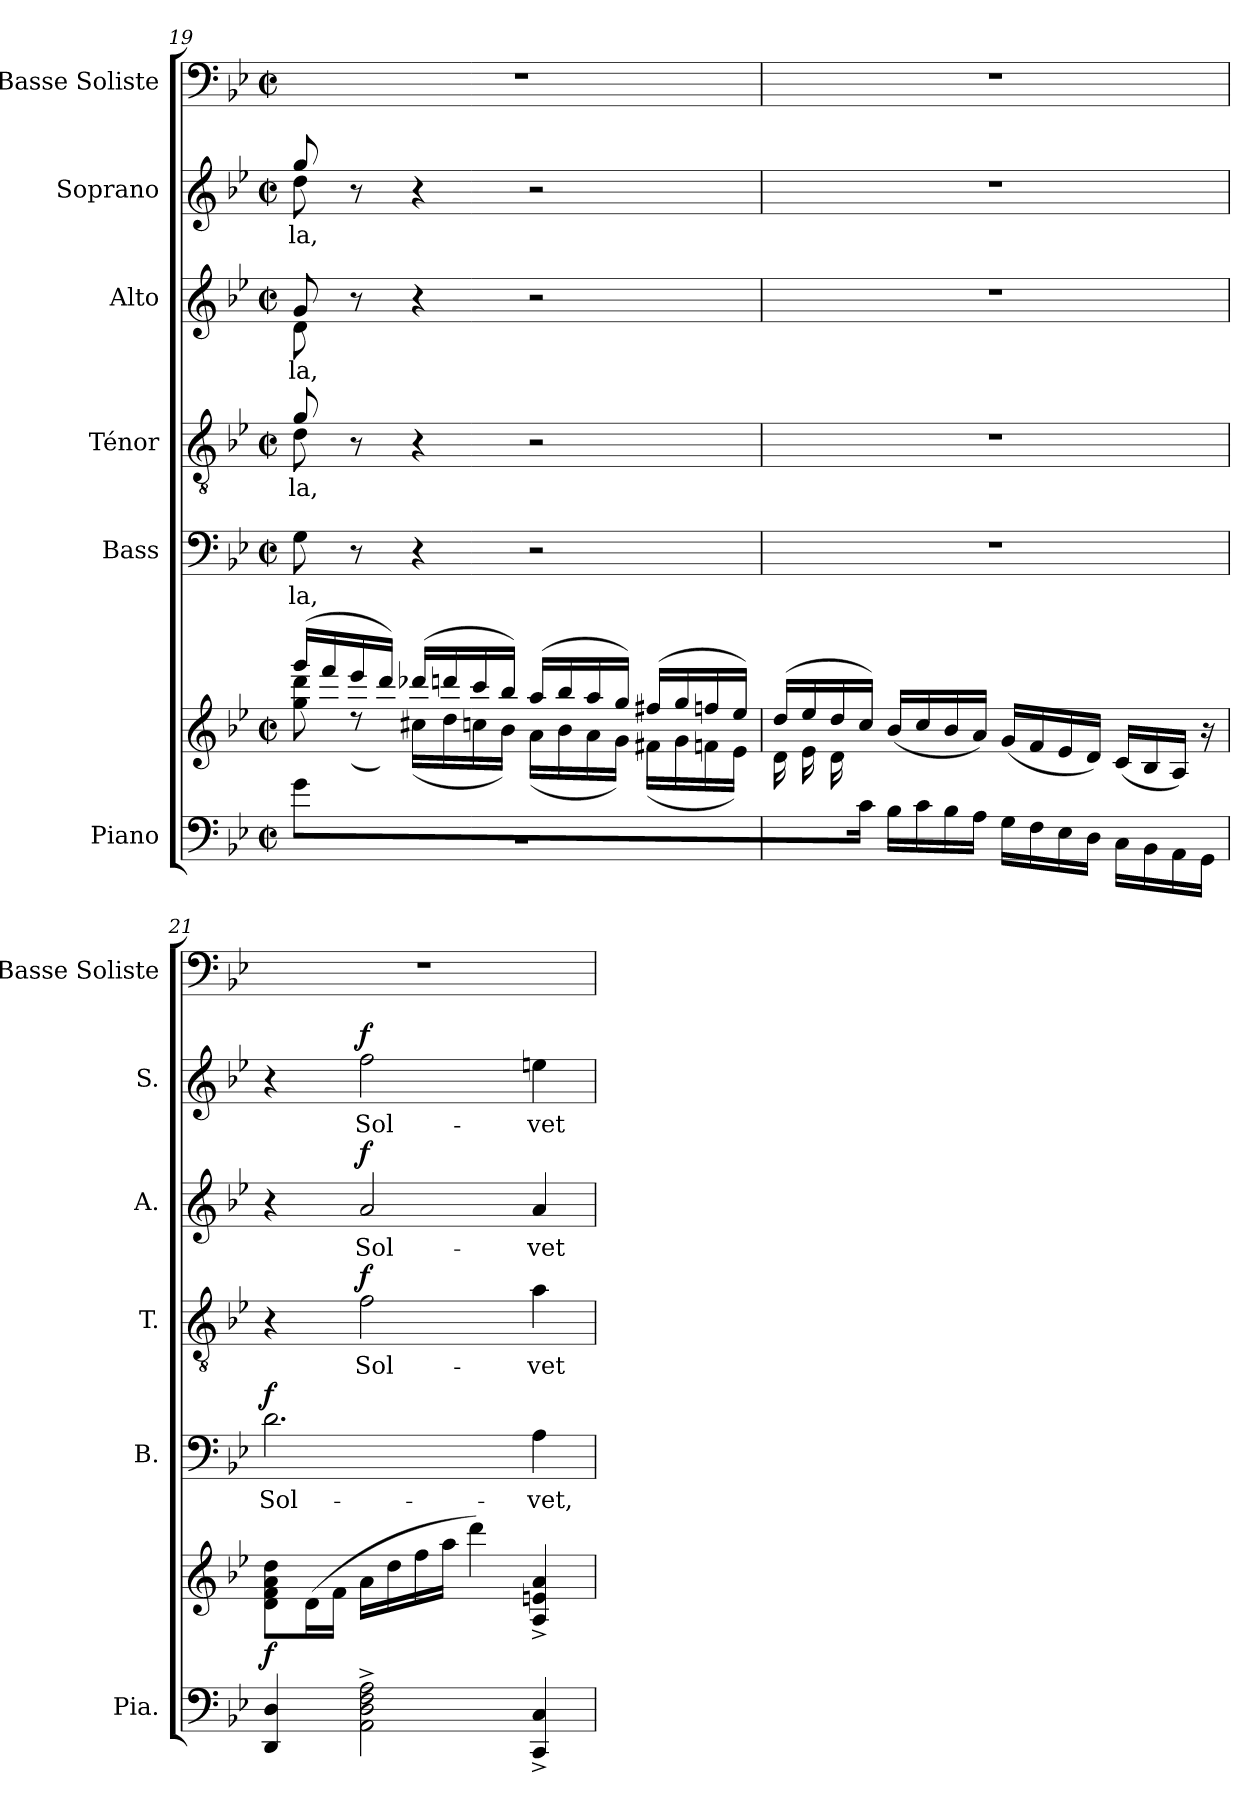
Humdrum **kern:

**kern	**kern	**dynam	**kern	**text	**dynam	**kern	**text	**dynam	**kern	**text	**dynam	**kern	**text	**dynam	**kern
*part6	*part6	*part6	*part5	*part5	*part5	*part4	*part4	*part4	*part3	*part3	*part3	*part2	*part2	*part2	*part1
*staff7	*staff6	*staff6/7	*staff5	*staff5	*staff5	*staff4	*staff4	*staff4	*staff3	*staff3	*staff3	*staff2	*staff2	*staff2	*staff1
*I"Piano	*	*	*I"Bass	*	*	*I"Ténor	*	*	*I"Alto	*	*	*I"Soprano	*	*	*I"Basse Soliste
*I'Pia.	*	*	*I'B.	*	*	*I'T.	*	*	*I'A.	*	*	*I'S.	*	*	*I'Basse Soliste
*clefF4	*clefG2	*	*clefF4	*	*	*clefGv2	*	*	*clefG2	*	*	*clefG2	*	*	*clefF4
*k[b-e-]	*k[b-e-]	*	*k[b-e-]	*	*	*k[b-e-]	*	*	*k[b-e-]	*	*	*k[b-e-]	*	*	*k[b-e-]
*M2/2	*M2/2	*	*M2/2	*	*	*M2/2	*	*	*M2/2	*	*	*M2/2	*	*	*M2/2
*met(c|)	*met(c|)	*	*met(c|)	*	*	*met(c|)	*	*	*met(c|)	*	*	*met(c|)	*	*	*met(c|)
=19	=19	=19	=19	=19	=19	=19	=19	=19	=19	=19	=19	=19	=19	=19	=19
*^	*^	*	*	*	*	*^	*	*	*^	*	*	*^	*	*	*
*	*	*	*^	*	*	*	*	*	*	*	*	*	*	*	*	*	*	*	*	*
8g\L	1r	(16ggg/LL	8ryy	8gg\ 8ddd\	.	8G\	-la,	.	8g/	8d\	-la,	.	8g/	8d\	-la,	.	8gg/	8dd\	-la,	.	1r
.	.	16fff/	.	.	.	.	.	.	.	.	.	.	.	.	.	.	.	.	.	.	.
2..ryy	.	16eee-/	(16ee-\L	8rdd	.	8r	.	.	8r	8ryy	.	.	8r	8ryy	.	.	8r	8ryy	.	.	.
.	.	16ddd/JJ)	16dd\JJ)	.	.	.	.	.	.	.	.	.	.	.	.	.	.	.	.	.	.
.	.	(16ddd-X/LL	(16cc#X\LL	2.ryy	.	4r	.	.	4r	4ryy	.	.	4r	4ryy	.	.	4r	4ryy	.	.	.
.	.	16dddn/	16dd\	.	.	.	.	.	.	.	.	.	.	.	.	.	.	.	.	.	.
.	.	16ccc/	16ccn\	.	.	.	.	.	.	.	.	.	.	.	.	.	.	.	.	.	.
.	.	16bb-/JJ)	16b-\JJ)	.	.	.	.	.	.	.	.	.	.	.	.	.	.	.	.	.	.
.	.	(16aa/LL	(16a\LL	.	.	2r	.	.	2r	2ryy	.	.	2r	2ryy	.	.	2r	2ryy	.	.	.
.	.	16bb-/	16b-\	.	.	.	.	.	.	.	.	.	.	.	.	.	.	.	.	.	.
.	.	16aa/	16a\	.	.	.	.	.	.	.	.	.	.	.	.	.	.	.	.	.	.
.	.	16gg/JJ)	16g\JJ)	.	.	.	.	.	.	.	.	.	.	.	.	.	.	.	.	.	.
.	.	(16ff#X/LL	(16f#X\LL	.	.	.	.	.	.	.	.	.	.	.	.	.	.	.	.	.	.
.	.	16gg/	16g\	.	.	.	.	.	.	.	.	.	.	.	.	.	.	.	.	.	.
.	.	16ffn/	16fn\	.	.	.	.	.	.	.	.	.	.	.	.	.	.	.	.	.	.
.	.	16ee-/JJ)	16e-\JJ)	.	.	.	.	.	.	.	.	.	.	.	.	.	.	.	.	.	.
*v	*v	*	*	*	*	*	*	*	*v	*v	*	*	*v	*v	*	*	*v	*v	*	*	*
*	*	*v	*v	*	*	*	*	*	*	*	*	*	*	*	*	*	*
!!LO:LB:g=z
=20	=20	=20	=20	=20	=20	=20	=20	=20	=20	=20	=20	=20	=20	=20	=20	=20
8.ryy	(>16dd/LL	(16d\LL	.	1r	.	.	1r	.	.	1r	.	.	1r	.	.	1r
.	16ee-/	16e-\	.	.	.	.	.	.	.	.	.	.	.	.	.	.
.	16dd/	16d\	.	.	.	.	.	.	.	.	.	.	.	.	.	.
16c\JJ)	16cc/JJ)	2ryy	.	.	.	.	.	.	.	.	.	.	.	.	.	.
16B-\LL	(16b-/LL	.	.	.	.	.	.	.	.	.	.	.	.	.	.	.
16c\	16cc/	.	.	.	.	.	.	.	.	.	.	.	.	.	.	.
16B-\	16b-/	.	.	.	.	.	.	.	.	.	.	.	.	.	.	.
16A\JJ	16a/JJ)	.	.	.	.	.	.	.	.	.	.	.	.	.	.	.
16G\LL	(16g/LL	.	.	.	.	.	.	.	.	.	.	.	.	.	.	.
16F\	16f/	.	.	.	.	.	.	.	.	.	.	.	.	.	.	.
16E-\	16e-/	.	.	.	.	.	.	.	.	.	.	.	.	.	.	.
16D\JJ	16d/JJ)	4ryy	.	.	.	.	.	.	.	.	.	.	.	.	.	.
16C\LL	(16c/LL	.	.	.	.	.	.	.	.	.	.	.	.	.	.	.
16BB-\	16B-/	.	.	.	.	.	.	.	.	.	.	.	.	.	.	.
16AA\	16A/JJ)	.	.	.	.	.	.	.	.	.	.	.	.	.	.	.
16GG\JJ	16r	16ryy	.	.	.	.	.	.	.	.	.	.	.	.	.	.
=21	=21	=21	=21	=21	=21	=21	=21	=21	=21	=21	=21	=21	=21	=21	=21	=21
!	!	!	!LO:DY:a=2	!	!	!LO:DY:a	!	!	!	!	!	!	!	!	!	!
*	*v	*v	*	*	*	*	*	*	*	*	*	*	*	*	*	*
4DD/ 4D/	8d\ 8f\ 8a\ 8dd\L	f	2.d\	Sol-	f	4r	.	.	4r	.	.	4r	.	.	1r
.	(16d\L	.	.	.	.	.	.	.	.	.	.	.	.	.	.
.	16f\JJ	.	.	.	.	.	.	.	.	.	.	.	.	.	.
!	!	!	!	!	!	!	!	!LO:DY:a	!	!	!LO:DY:a	!	!	!LO:DY:a	!
2AA\^ 2D\^ 2F\^ 2A\^	16a\LL	.	.	.	.	2f\	Sol-	f	2a/	Sol-	f	2ff\	Sol-	f	.
.	16dd\	.	.	.	.	.	.	.	.	.	.	.	.	.	.
.	16ff\	.	.	.	.	.	.	.	.	.	.	.	.	.	.
.	16aa\JJ	.	.	.	.	.	.	.	.	.	.	.	.	.	.
.	4ddd\)	.	.	.	.	.	.	.	.	.	.	.	.	.	.
4CC/^ 4C/^	4A/^ 4en/^ 4a/^	.	4A\	-vet,	.	4a\	-vet-	.	4a/	-vet	.	4een\	-vet	.	.
=	=	=	=	=	=	=	=	=	=	=	=	=	=	=	=
*-	*-	*-	*-	*-	*-	*-	*-	*-	*-	*-	*-	*-	*-	*-	*-
